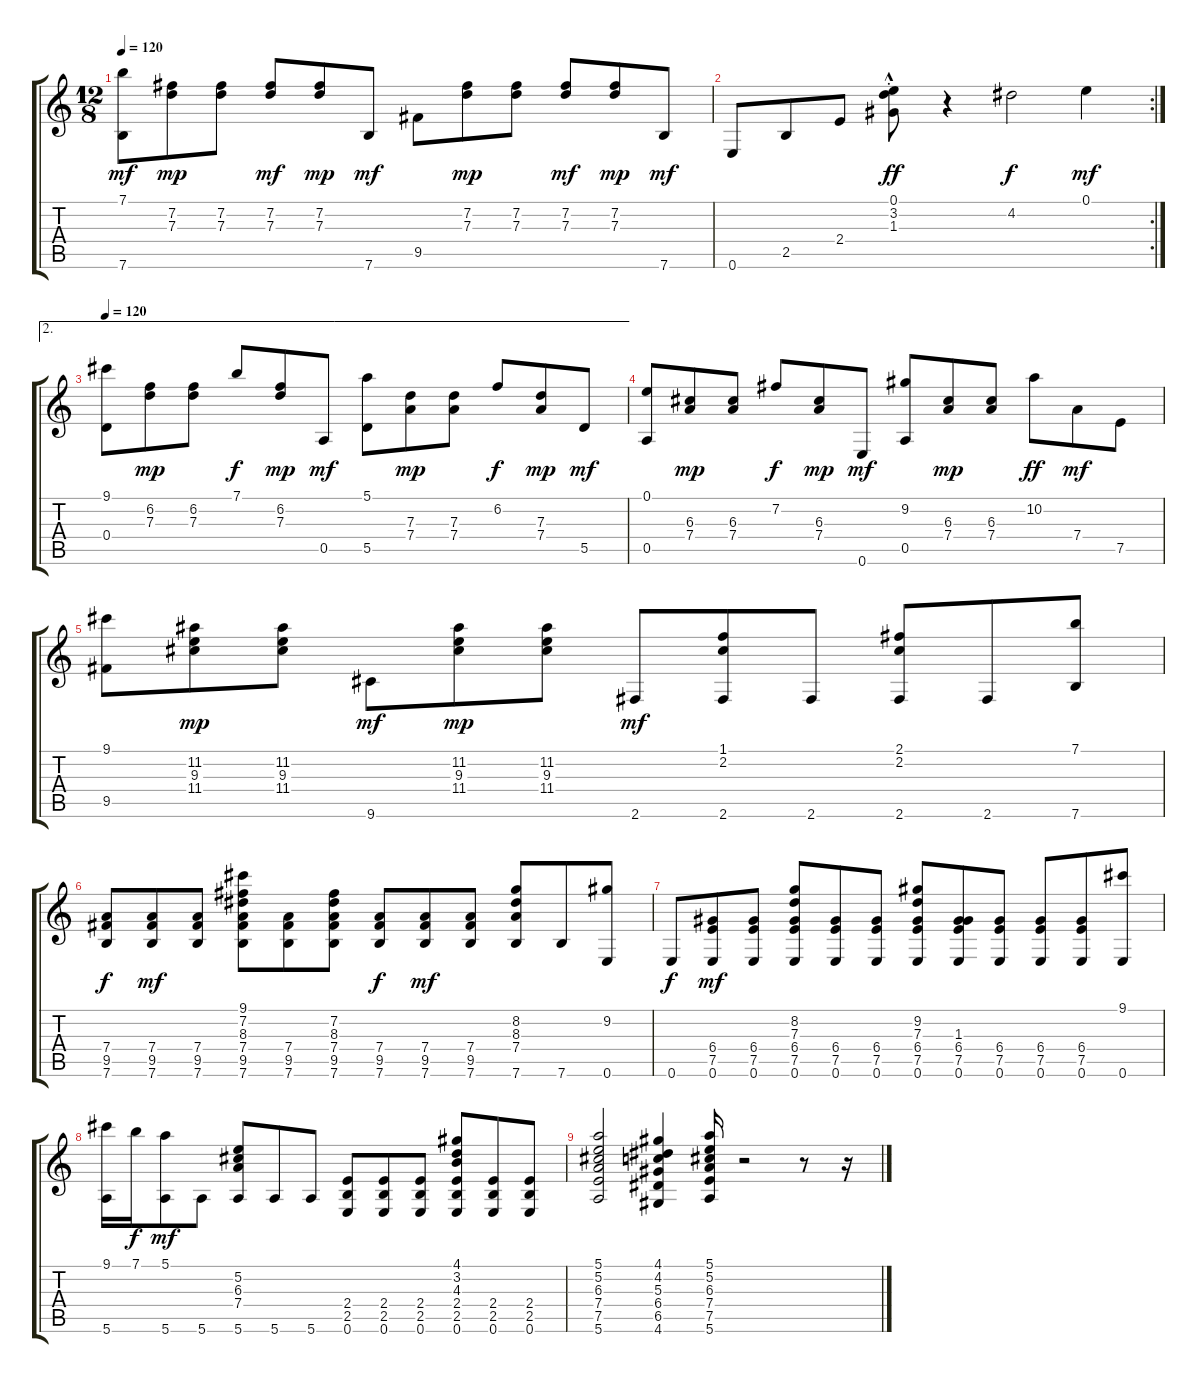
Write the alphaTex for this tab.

\track "" {instrument acousticguitarnylon}
\staff {score tabs}
\tuning (E4 B3 G3 D3 A2 E2) {hide}
\ts (12 8)
\tempo 120
\clef g2
\ks c
(7.1 7.6).8{dy mf} (7.2 7.3).8{dy mp} (7.2 7.3).8 (7.2 7.3).8{dy mf} (7.2 7.3).8{dy mp} 7.6.8{dy mf} 9.5.8 (7.2 7.3).8{dy mp} (7.2 7.3).8 (7.2 7.3).8{dy mf} (7.2 7.3).8{dy mp} 7.6.8{dy mf} |
\rc 2
0.6.8 2.5.8 2.4.8 (0.1{hac st} 3.2{hac st} 1.3{hac st}).8{dy ff} r.4 4.2.2{dy f} 0.1.4{dy mf} |
\ae 2
\tempo 120
(9.1 0.4).8 (6.2 7.3).8{dy mp} (6.2 7.3).8 7.1.8{dy f} (6.2 7.3).8{dy mp} 0.5.8{dy mf} (5.1 5.5).8 (7.3 7.4).8{dy mp} (7.3 7.4).8 6.2.8{dy f} (7.3 7.4).8{dy mp} 5.5.8{dy mf} |
(0.1 0.5).8 (6.3 7.4).8{dy mp} (6.3 7.4).8 7.2.8{dy f} (6.3 7.4).8{dy mp} 0.6.8{dy mf} (9.2 0.5).8 (6.3 7.4).8{dy mp} (6.3 7.4).8 10.2.8{dy ff} 7.4.8{dy mf} 7.5.8 |
(9.1 9.5).8 (11.2 9.3 11.4).8{dy mp} (11.2 9.3 11.4).8 9.6.8{dy mf} (11.2 9.3 11.4).8{dy mp} (11.2 9.3 11.4).8 2.6.8{dy mf} (1.1 2.2 2.6).8 2.6.8 (2.1 2.2 2.6).8 2.6.8 (7.1 7.6).8 |
(7.4 9.5 7.6).8{dy f} (7.4 9.5 7.6).8{dy mf} (7.4 9.5 7.6).8 (9.1 7.2 8.3 7.4 9.5 7.6).8 (7.4 9.5 7.6).8 (7.2 8.3 7.4 9.5 7.6).8 (7.4 9.5 7.6).8{dy f} (7.4 9.5 7.6).8{dy mf} (7.4 9.5 7.6).8 (8.2 8.3 7.4 7.6).8 7.6.8 (9.2 0.6).8 |
0.6.8{dy f} (6.4 7.5 0.6).8{dy mf} (6.4 7.5 0.6).8 (8.2 7.3 6.4 7.5 0.6).8 (6.4 7.5 0.6).8 (6.4 7.5 0.6).8 (9.2 7.3 6.4 7.5 0.6).8 (1.3 6.4 7.5 0.6).8 (6.4 7.5 0.6).8 (6.4 7.5 0.6).8 (6.4 7.5 0.6).8 (9.1 0.6).8 |
(9.1 5.6).16 7.1.16{dy f} (5.1 5.6).8{dy mf} 5.6.8 (5.2 6.3 7.4 5.6).8 5.6.8 5.6.8 (2.4 2.5 0.6).8 (2.4 2.5 0.6).8 (2.4 2.5 0.6).8 (4.1 3.2 4.3 2.4 2.5 0.6).8 (2.4 2.5 0.6).8 (2.4 2.5 0.6).8 |
(5.1 5.2 6.3 7.4 7.5 5.6).2 (4.1 4.2 5.3 6.4 6.5 4.6).4 (5.1 5.2 6.3 7.4 7.5 5.6).16 r.2 r.8 r.16
